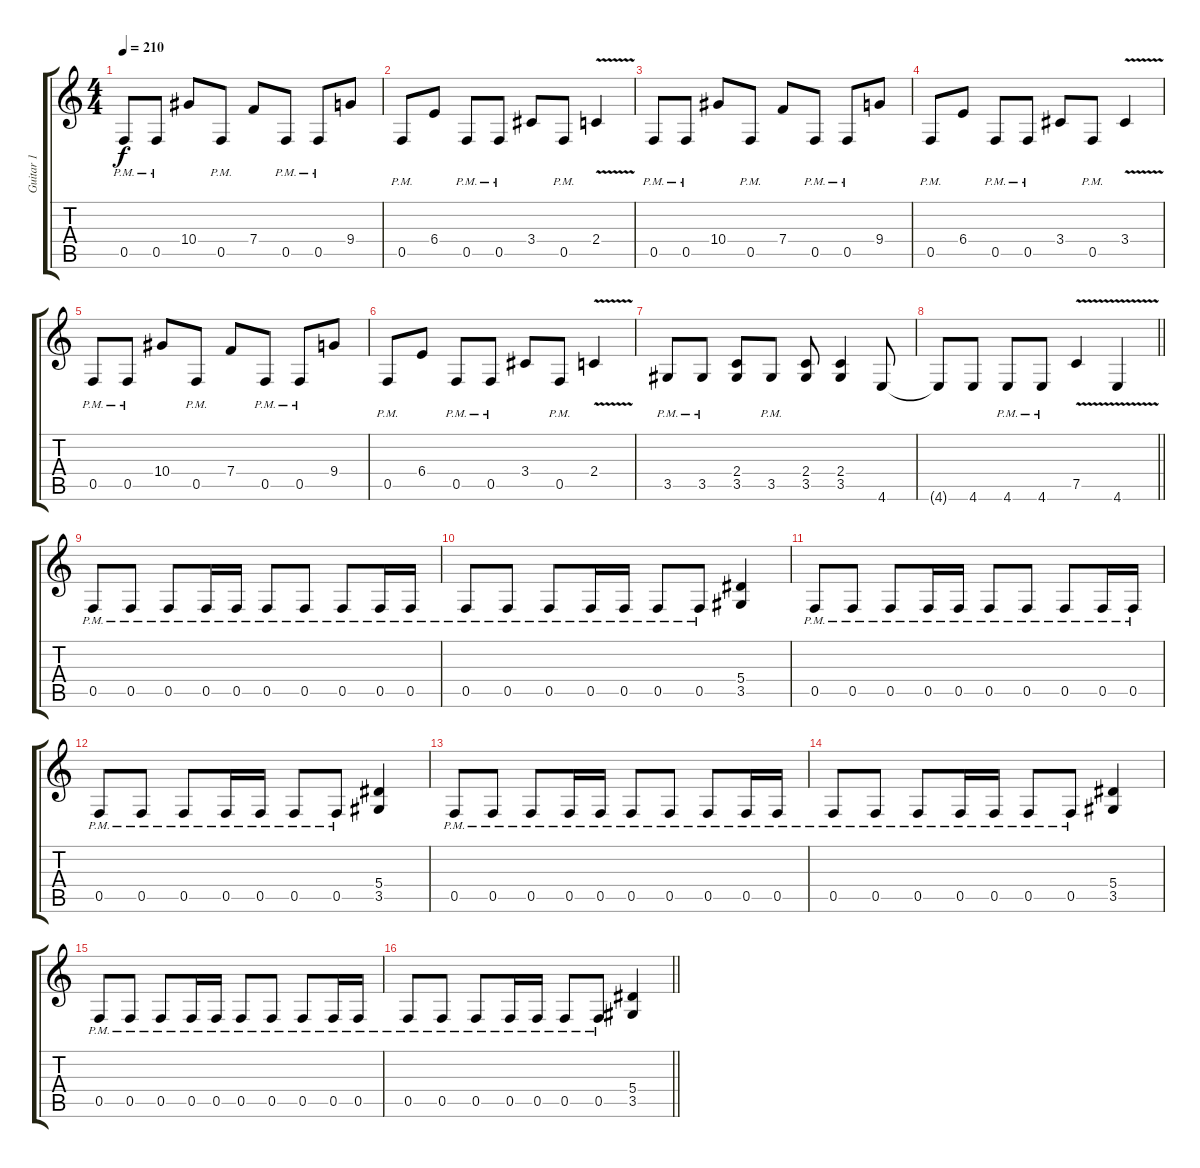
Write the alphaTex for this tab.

\track ("Guitar 1" "Guitar 1") {instrument distortionguitar}
\staff {score tabs}
\tuning (C4 G3 Eb3 Bb2 F2 C2) {hide}
\ts (4 4)
\tempo 210
\clef g2
\ks c
0.5{pm}.8{dy f} 0.5{pm}.8 10.4.8 0.5{pm}.8 7.4.8 0.5{pm}.8 0.5{pm}.8 9.4.8 |
0.5{pm}.8 6.4.8 0.5{pm}.8 0.5{pm}.8 3.4.8 0.5{pm}.8 2.4{v}.4 |
0.5{pm}.8 0.5{pm}.8 10.4.8 0.5{pm}.8 7.4.8 0.5{pm}.8 0.5{pm}.8 9.4.8 |
0.5{pm}.8 6.4.8 0.5{pm}.8 0.5{pm}.8 3.4.8 0.5{pm}.8 3.4{v}.4 |
0.5{pm}.8 0.5{pm}.8 10.4.8 0.5{pm}.8 7.4.8 0.5{pm}.8 0.5{pm}.8 9.4.8 |
0.5{pm}.8 6.4.8 0.5{pm}.8 0.5{pm}.8 3.4.8 0.5{pm}.8 2.4{v}.4 |
3.5{pm}.8 3.5{pm}.8 (2.4 3.5).8 3.5{pm}.8 (2.4 3.5).8 (2.4 3.5).4 4.6.8 |
\barLineRight lightlight
4.6{t}.8 4.6.8 4.6{pm}.8 4.6{pm}.8 7.5{v}.4 4.6{v}.4 |
\section ("" "")
0.5{pm}.8 0.5{pm}.8 0.5{pm}.8 0.5{pm}.16 0.5{pm}.16 0.5{pm}.8 0.5{pm}.8 0.5{pm}.8 0.5{pm}.16 0.5{pm}.16 |
0.5{pm}.8 0.5{pm}.8 0.5{pm}.8 0.5{pm}.16 0.5{pm}.16 0.5{pm}.8 0.5{pm}.8 (5.4 3.5).4 |
0.5{pm}.8 0.5{pm}.8 0.5{pm}.8 0.5{pm}.16 0.5{pm}.16 0.5{pm}.8 0.5{pm}.8 0.5{pm}.8 0.5{pm}.16 0.5{pm}.16 |
0.5{pm}.8 0.5{pm}.8 0.5{pm}.8 0.5{pm}.16 0.5{pm}.16 0.5{pm}.8 0.5{pm}.8 (5.4 3.5).4 |
0.5{pm}.8 0.5{pm}.8 0.5{pm}.8 0.5{pm}.16 0.5{pm}.16 0.5{pm}.8 0.5{pm}.8 0.5{pm}.8 0.5{pm}.16 0.5{pm}.16 |
0.5{pm}.8 0.5{pm}.8 0.5{pm}.8 0.5{pm}.16 0.5{pm}.16 0.5{pm}.8 0.5{pm}.8 (5.4 3.5).4 |
0.5{pm}.8 0.5{pm}.8 0.5{pm}.8 0.5{pm}.16 0.5{pm}.16 0.5{pm}.8 0.5{pm}.8 0.5{pm}.8 0.5{pm}.16 0.5{pm}.16 |
\barLineRight lightlight
0.5{pm}.8 0.5{pm}.8 0.5{pm}.8 0.5{pm}.16 0.5{pm}.16 0.5{pm}.8 0.5{pm}.8 (5.4 3.5).4
